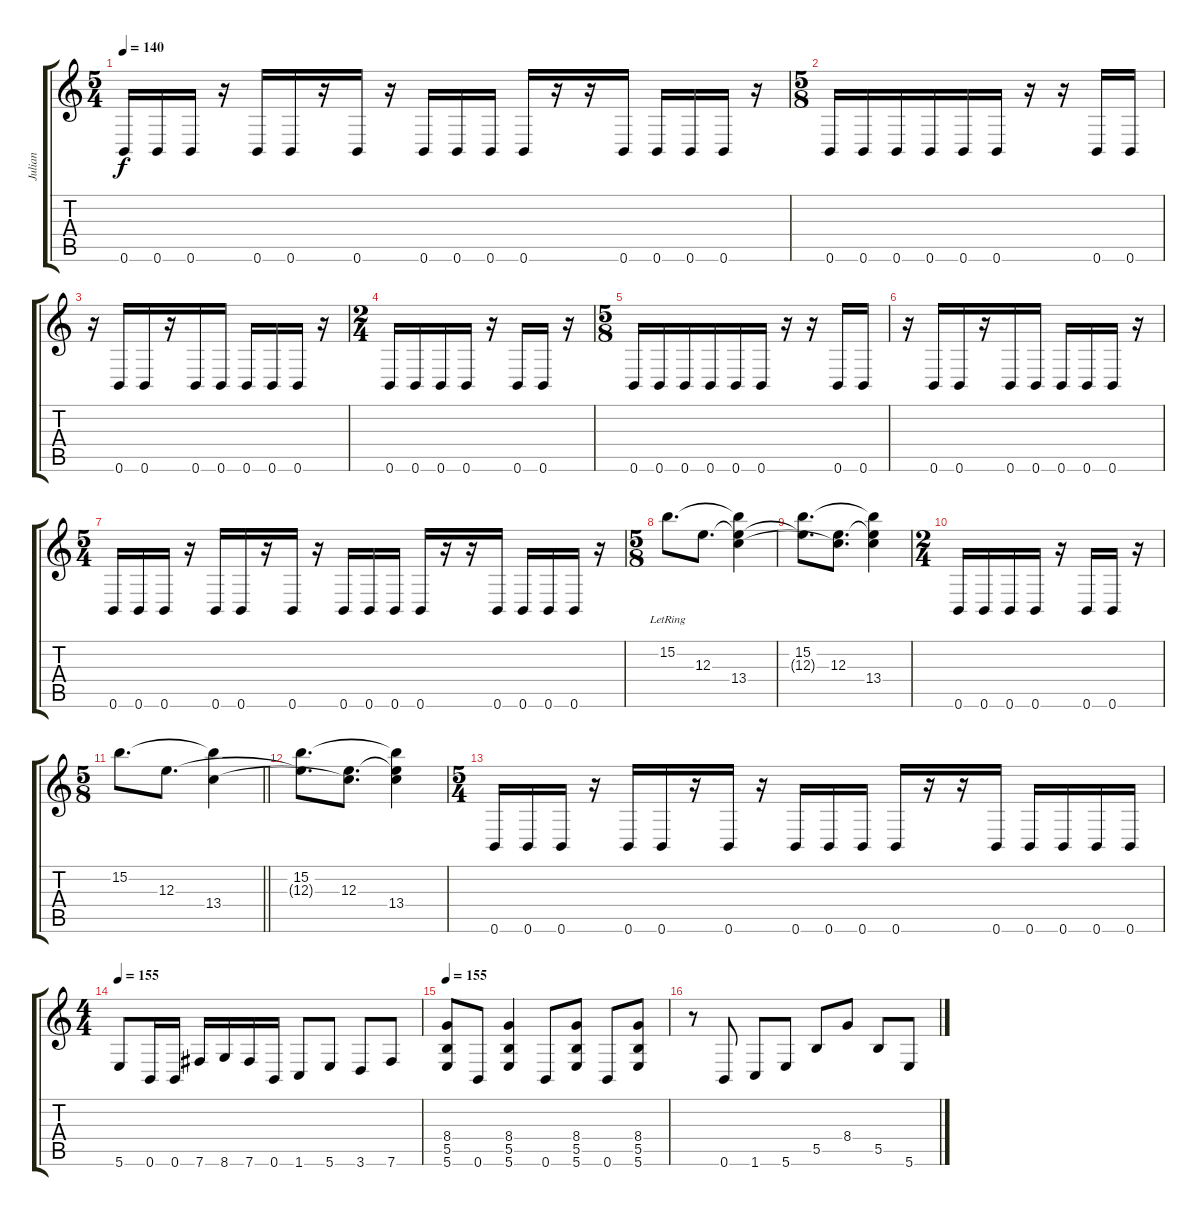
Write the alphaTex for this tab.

\track ("Julian" "Julian") {instrument overdrivenguitar}
\staff {score tabs}
\tuning (Db4 Ab3 E3 B2 Gb2 B1) {hide}
\ts (5 4)
\tempo 140
\clef g2
\ks c
0.6.16{dy f} 0.6.16 0.6.16 r.16 0.6.16 0.6.16 r.16 0.6.16 r.16 0.6.16 0.6.16 0.6.16 0.6.16 r.16 r.16 0.6.16 0.6.16 0.6.16 0.6.16 r.16 |
\ts (5 8)
0.6.16 0.6.16 0.6.16 0.6.16 0.6.16 0.6.16 r.16 r.16 0.6.16 0.6.16 |
r.16 0.6.16 0.6.16 r.16 0.6.16 0.6.16 0.6.16 0.6.16 0.6.16 r.16 |
\ts (2 4)
0.6.16 0.6.16 0.6.16 0.6.16 r.16 0.6.16 0.6.16 r.16 |
\ts (5 8)
0.6.16 0.6.16 0.6.16 0.6.16 0.6.16 0.6.16 r.16 r.16 0.6.16 0.6.16 |
r.16 0.6.16 0.6.16 r.16 0.6.16 0.6.16 0.6.16 0.6.16 0.6.16 r.16 |
\ts (5 4)
0.6.16 0.6.16 0.6.16 r.16 0.6.16 0.6.16 r.16 0.6.16 r.16 0.6.16 0.6.16 0.6.16 0.6.16 r.16 r.16 0.6.16 0.6.16 0.6.16 0.6.16 r.16 |
\ts (5 8)
15.2{lr}.8{d} 12.3.8{d} (15.2{t} 12.3{t} 13.4).4 |
(15.2 12.3{t}).8{d} (12.3 13.4{t}).8{d} (15.2{t} 12.3{t} 13.4).4 |
\ts (2 4)
0.6.16 0.6.16 0.6.16 0.6.16 r.16 0.6.16 0.6.16 r.16 |
\ts (5 8)
\barLineRight lightlight
15.2.8{d} 12.3.8{d} (15.2{t} 13.4).4 |
(15.2 12.3{t}).8{d} (12.3 13.4{t}).8{d} (15.2{t} 12.3{t} 13.4).4 |
\ts (5 4)
0.6.16 0.6.16 0.6.16 r.16 0.6.16 0.6.16 r.16 0.6.16 r.16 0.6.16 0.6.16 0.6.16 0.6.16 r.16 r.16 0.6.16 0.6.16 0.6.16 0.6.16 0.6.16 |
\ts (4 4)
\tempo 155
5.6.8 0.6.16 0.6.16 7.6.16 8.6.16 7.6.16 0.6.16 1.6.8 5.6.8 3.6.8 7.6.8 |
\tempo 155
(8.4 5.5 5.6).8 0.6.8 (8.4 5.5 5.6).4 0.6.8 (8.4 5.5 5.6).8 0.6.8 (8.4 5.5 5.6).8 |
r.8 0.6.8 1.6.8 5.6.8 5.5.8 8.4.8 5.5.8 5.6.8
